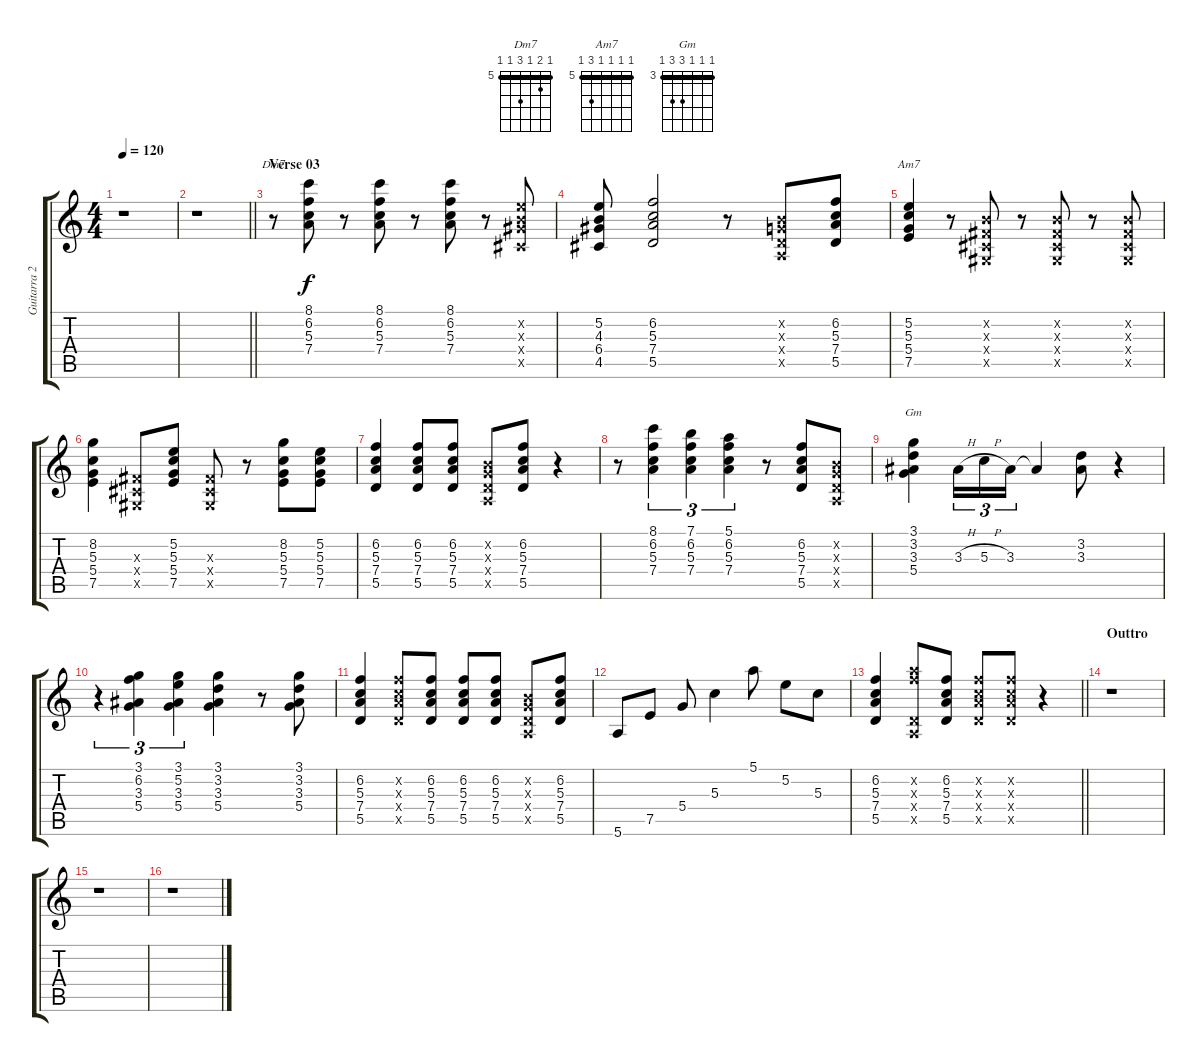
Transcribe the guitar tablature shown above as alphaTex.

\track ("Guitarra 2 - Ritmo" "Guitarra 2") {instrument electricguitarclean}
\staff {score tabs}
\tuning (E4 B3 G3 D3 A2 E2) {hide}
\chord ("Dm7" 5 6 5 7 5 5) {firstfret 5 barre 5}
\chord ("Am7" 5 5 5 5 7 5) {firstfret 5 barre 5}
\chord ("Gm" 3 3 3 5 5 3) {firstfret 3 barre 3}
\ts (4 4)
\tempo 120
\clef g2
\ks c
r.1{dy f} |
\barLineRight lightlight
r.1 |
\section ("" "Verse 03")
r.8{ch "Dm7"} (8.1 6.2 5.3 7.4).8 r.8 (8.1 6.2 5.3 7.4).8 r.8 (8.1 6.2 5.3 7.4).8 r.8 (5.2{x} 4.3{x} 6.4{x} 4.5{x}).8 |
(5.2 4.3 6.4 4.5).8 (6.2 5.3 7.4 5.5).2 r.8 (0.2{x} 0.3{x} 0.4{x} 0.5{x}).8 (6.2 5.3 7.4 5.5).8 |
(5.2 5.3 5.4 7.5).4{ch "Am7"} r.8 (0.2{x} -1.3{x} -1.4{x} -1.5{x}).8 r.8 (0.2{x} -1.3{x} -1.4{x} -1.5{x}).8 r.8 (0.2{x} -1.3{x} -1.4{x} -1.5{x}).8 |
(8.2 5.3 5.4 7.5).4 (-1.3{x} -1.4{x} -1.5{x}).8 (5.2 5.3 5.4 7.5).8 (-1.3{x} -1.4{x} -1.5{x}).8 r.8 (8.2 5.3 5.4 7.5).8 (5.2 5.3 5.4 7.5).8 |
(6.2 5.3 7.4 5.5).4 (6.2 5.3 7.4 5.5).8 (6.2 5.3 7.4 5.5).8 (0.2{x} 0.3{x} 0.4{x} 0.5{x}).8 (6.2 5.3 7.4 5.5).8 r.4 |
r.8 (8.1 6.2 5.3 7.4).4{tu (3 2)} (7.1 6.2 5.3 7.4).4{tu (3 2)} (5.1 6.2 5.3 7.4).4{tu (3 2)} r.8 (6.2 5.3 7.4 5.5).8 (0.2{x} 0.3{x} 0.4{x} 0.5{x}).8 |
(3.1 3.2 3.3 5.4).4{ch "Gm"} 3.3{h}.16{tu (3 2)} 5.3{h}.16{tu (3 2)} 3.3.16{tu (3 2)} 3.3{t}.4 (3.2 3.3).8 r.4 |
r.4{tu (3 2)} (3.1 6.2 3.3 5.4).4{tu (3 2)} (3.1 5.2 3.3 5.4).4{tu (3 2)} (3.1 3.2 3.3 5.4).4 r.8 (3.1 3.2 3.3 5.4).8 |
(6.2 5.3 7.4 5.5).4 (6.2{x} 5.3{x} 7.4{x} 5.5{x}).8 (6.2 5.3 7.4 5.5).8 (6.2 5.3 7.4 5.5).8 (6.2 5.3 7.4 5.5).8 (0.2{x} 0.3{x} 0.4{x} 0.5{x}).8 (6.2 5.3 7.4 5.5).8 |
5.6.8 7.5.8 5.4.8 5.3.4 5.1.8 5.2.8 5.3.8 |
\barLineRight lightlight
(6.2 5.3 7.4 5.5).4 (10.2{x} 10.3{x} 0.4{x} 0.5{x}).8 (6.2 5.3 7.4 5.5).8 (6.2{x} 5.3{x} 7.4{x} 5.5{x}).8 (6.2{x} 5.3{x} 7.4{x} 5.5{x}).8 r.4 |
\section ("" "Outtro")
r.1 |
r.1 |
r.1
